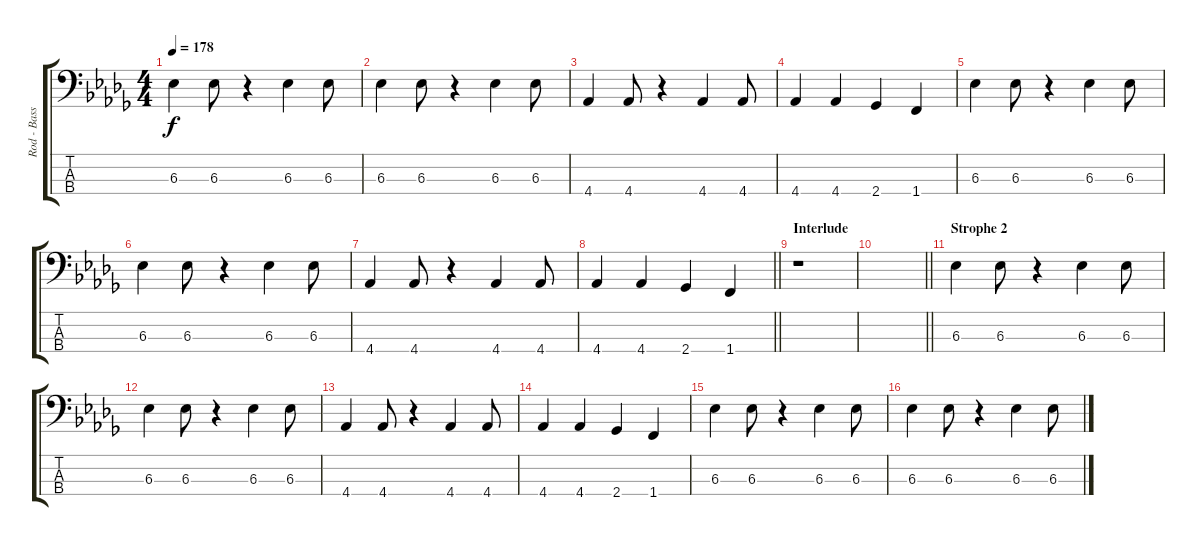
\track ("Rod - Bass" "Rod - Bass") {instrument slapbass2}
\staff {score tabs}
\tuning (G2 D2 A1 E1) {hide}
\ts (4 4)
\tempo 178
\clef f4
\ks db
6.3.4{dy f} 6.3.8 r.4 6.3.4 6.3.8 |
6.3.4 6.3.8 r.4 6.3.4 6.3.8 |
4.4.4 4.4.8 r.4 4.4.4 4.4.8 |
4.4.4 4.4.4 2.4.4 1.4.4 |
6.3.4 6.3.8 r.4 6.3.4 6.3.8 |
6.3.4 6.3.8 r.4 6.3.4 6.3.8 |
4.4.4 4.4.8 r.4 4.4.4 4.4.8 |
\barLineRight lightlight
4.4.4 4.4.4 2.4.4 1.4.4 |
\section ("" "Interlude")
r.1 |
\barLineRight lightlight
|
\section ("" "Strophe 2")
6.3.4 6.3.8 r.4 6.3.4 6.3.8 |
6.3.4 6.3.8 r.4 6.3.4 6.3.8 |
4.4.4 4.4.8 r.4 4.4.4 4.4.8 |
4.4.4 4.4.4 2.4.4 1.4.4 |
6.3.4 6.3.8 r.4 6.3.4 6.3.8 |
6.3.4 6.3.8 r.4 6.3.4 6.3.8
